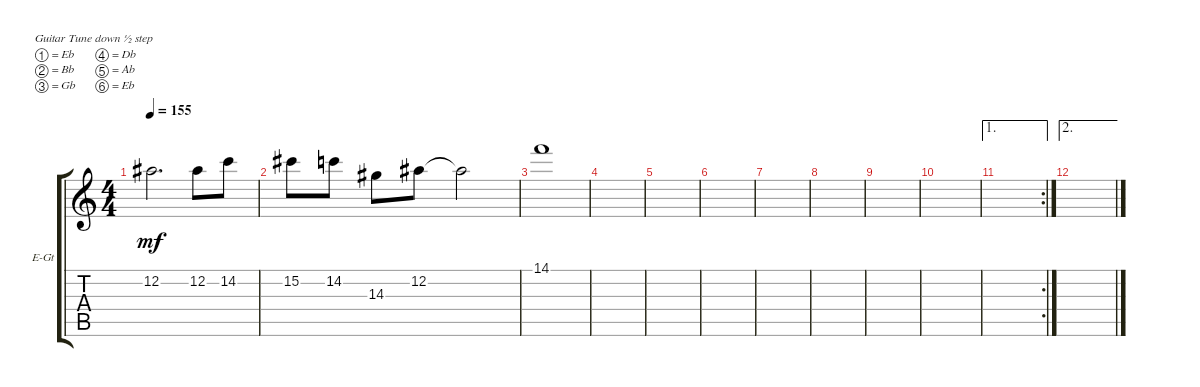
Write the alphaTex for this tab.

\defaultSystemsLayout 4
\bracketExtendMode groupsimilarinstruments
\firstSystemTrackNameOrientation horizontal
\otherSystemsTrackNameOrientation horizontal
\track ("Electric Guitar" "E-Gt") {instrument electricguitarclean}
\staff {score tabs}
\tuning (Eb4 Bb3 Gb3 Db3 Ab2 Eb2)
\ts (4 4)
\tempo 155
\clef g2
\scale
0.333333
\ks c
12.2{t}.2{d dy mf} 12.2.8 14.2.8 |
\scale
0.333333 15.2.8 14.2.8 14.3.8 12.2.8 12.2{t}.2 |
\scale
0.333333 14.1.1 |
\scale
0.333333 |
\scale
0.333333 |
\scale
0.333333 |
\scale
0.333333 |
\scale
0.333333 |
\scale
0.333333 |
\scale
0.333333 |
\ae 1
\rc 2
\scale
0.333333 |
\ae 2
\scale
0.333333 |
\scale
0.333333 |
\scale
0.333333 |
\scale
0.333333 |
\scale
0.333333
